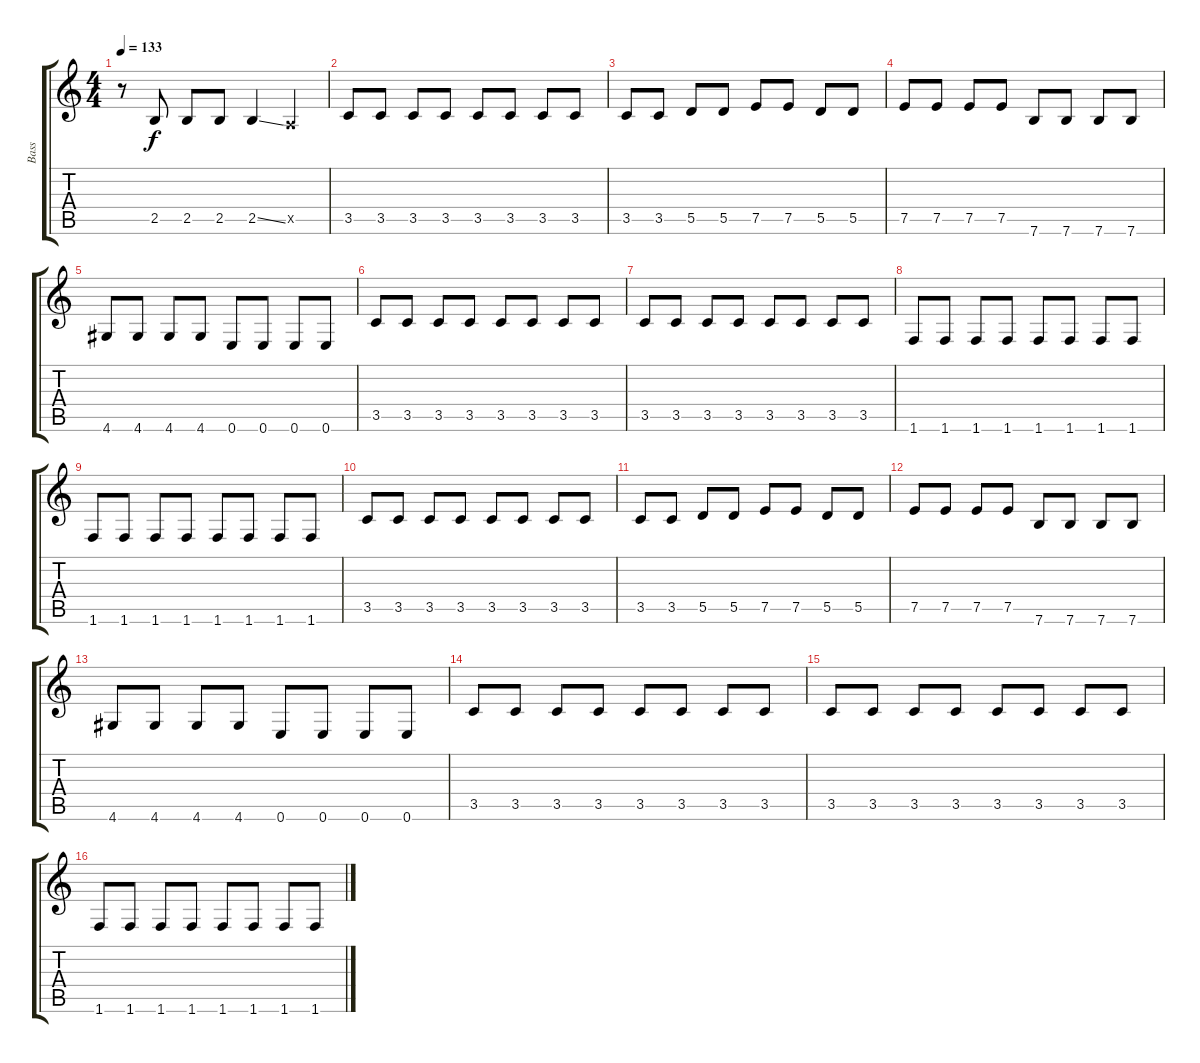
\track ("Bass" "Bass") {instrument electricbasspick}
\staff {score tabs}
\tuning (E4 B3 G3 D3 A2 E2) {hide}
\ts (4 4)
\tempo 133
\clef g2
\ks c
r.8{dy f} 2.5.8 2.5.8 2.5.8 2.5{ss}.4 0.5{x}.4 |
3.5.8 3.5.8 3.5.8 3.5.8 3.5.8 3.5.8 3.5.8 3.5.8 |
3.5.8 3.5.8 5.5.8 5.5.8 7.5.8 7.5.8 5.5.8 5.5.8 |
7.5.8 7.5.8 7.5.8 7.5.8 7.6.8 7.6.8 7.6.8 7.6.8 |
4.6.8 4.6.8 4.6.8 4.6.8 0.6.8 0.6.8 0.6.8 0.6.8 |
3.5.8 3.5.8 3.5.8 3.5.8 3.5.8 3.5.8 3.5.8 3.5.8 |
3.5.8 3.5.8 3.5.8 3.5.8 3.5.8 3.5.8 3.5.8 3.5.8 |
1.6.8 1.6.8 1.6.8 1.6.8 1.6.8 1.6.8 1.6.8 1.6.8 |
1.6.8 1.6.8 1.6.8 1.6.8 1.6.8 1.6.8 1.6.8 1.6.8 |
3.5.8 3.5.8 3.5.8 3.5.8 3.5.8 3.5.8 3.5.8 3.5.8 |
3.5.8 3.5.8 5.5.8 5.5.8 7.5.8 7.5.8 5.5.8 5.5.8 |
7.5.8 7.5.8 7.5.8 7.5.8 7.6.8 7.6.8 7.6.8 7.6.8 |
4.6.8 4.6.8 4.6.8 4.6.8 0.6.8 0.6.8 0.6.8 0.6.8 |
3.5.8 3.5.8 3.5.8 3.5.8 3.5.8 3.5.8 3.5.8 3.5.8 |
3.5.8 3.5.8 3.5.8 3.5.8 3.5.8 3.5.8 3.5.8 3.5.8 |
1.6.8 1.6.8 1.6.8 1.6.8 1.6.8 1.6.8 1.6.8 1.6.8
